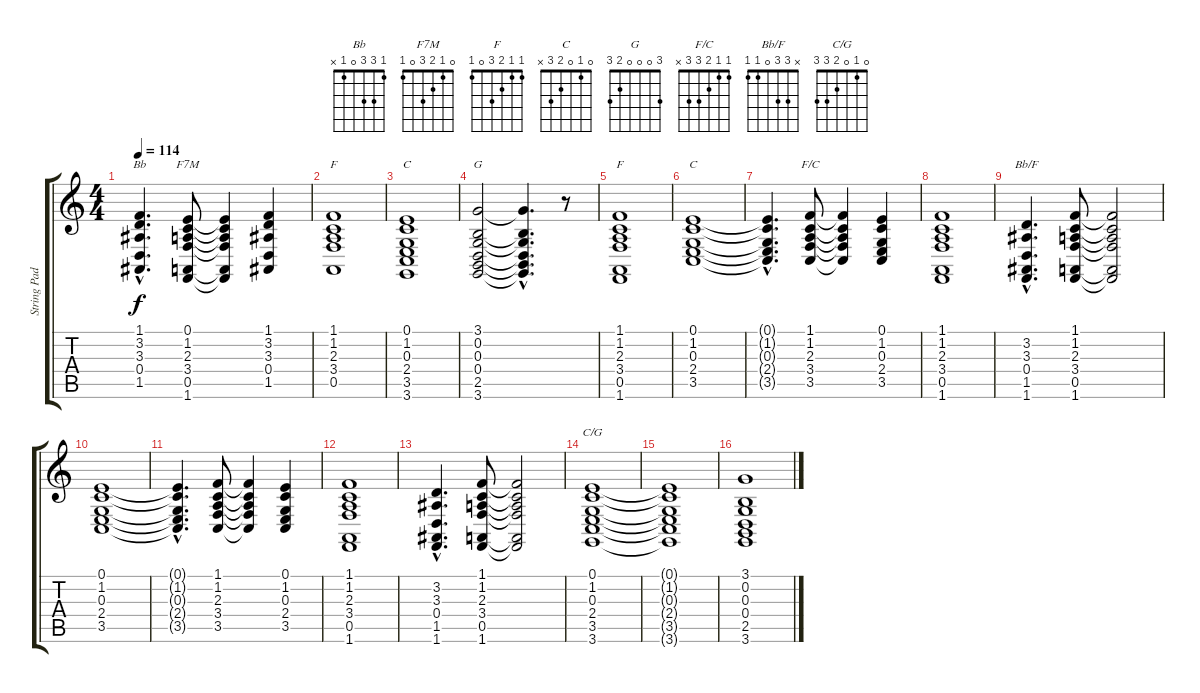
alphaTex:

\track ("String Pad" "String Pad") {instrument stringensemble1}
\staff {score tabs}
\tuning (E4 B3 G3 D3 A2 E2) {hide}
\chord ("Bb" 1 3 3 0 1 x)
\chord ("F7M" 0 1 2 3 0 1)
\chord ("F" 1 1 2 3 0 x)
\chord ("C" 0 1 0 2 3 3)
\chord ("G" 3 0 0 0 2 3)
\chord ("F" 1 1 2 3 0 1)
\chord ("C" 0 1 0 2 3 x)
\chord ("F/C" 1 1 2 3 3 x)
\chord ("Bb/F" x 3 3 0 1 1)
\chord ("C/G" 0 1 0 2 3 3)
\ts (4 4)
\tempo 114
\clef g2
\ks c
(1.1{hac} 3.2{hac} 3.3{hac} 0.4{hac} 1.5{hac}).4{d ch "Bb" dy f} (0.1 1.2 2.3 3.4 0.5 1.6).8{ch "F7M"} (0.1{t} 1.2{t} 2.3{t} 3.4{t} 0.5{t} 1.6{t}).4 (1.1 3.2 3.3 0.4 1.5).4 |
(1.1 1.2 2.3 3.4 0.5).1{ch "F"} |
(0.1 1.2 0.3 2.4 3.5 3.6).1{ch "C"} |
(3.1 0.2 0.3 0.4 2.5 3.6).2{ch "G"} (3.1{hac t} 0.2{hac t} 0.3{hac t} 0.4{hac t} 2.5{hac t} 3.6{hac t}).4{d} r.8 |
(1.1 1.2 2.3 3.4 0.5 1.6).1{ch "F"} |
(0.1 1.2 0.3 2.4 3.5).1{ch "C"} |
(0.1{hac t} 1.2{hac t} 0.3{hac t} 2.4{hac t} 3.5{hac t}).4{d} (1.1 1.2 2.3 3.4 3.5).8{ch "F/C"} (1.1{t} 1.2{t} 2.3{t} 3.4{t} 3.5{t}).4 (0.1 1.2 0.3 2.4 3.5).4 |
(1.1 1.2 2.3 3.4 0.5 1.6).1 |
(3.2{hac} 3.3{hac} 0.4{hac} 1.5{hac} 1.6{hac}).4{d ch "Bb/F"} (1.1 1.2 2.3 3.4 0.5 1.6).8 (1.1{t} 1.2{t} 2.3{t} 3.4{t} 0.5{t} 1.6{t}).2 |
(0.1 1.2 0.3 2.4 3.5).1 |
(0.1{hac t} 1.2{hac t} 0.3{hac t} 2.4{hac t} 3.5{hac t}).4{d} (1.1 1.2 2.3 3.4 3.5).8 (1.1{t} 1.2{t} 2.3{t} 3.4{t} 3.5{t}).4 (0.1 1.2 0.3 2.4 3.5).4 |
(1.1 1.2 2.3 3.4 0.5 1.6).1 |
(3.2{hac} 3.3{hac} 0.4{hac} 1.5{hac} 1.6{hac}).4{d} (1.1 1.2 2.3 3.4 0.5 1.6).8 (1.1{t} 1.2{t} 2.3{t} 3.4{t} 0.5{t} 1.6{t}).2 |
(0.1 1.2 0.3 2.4 3.5 3.6).1{ch "C/G"} |
(0.1{t} 1.2{t} 0.3{t} 2.4{t} 3.5{t} 3.6{t}).1 |
(3.1 0.2 0.3 0.4 2.5 3.6).1
